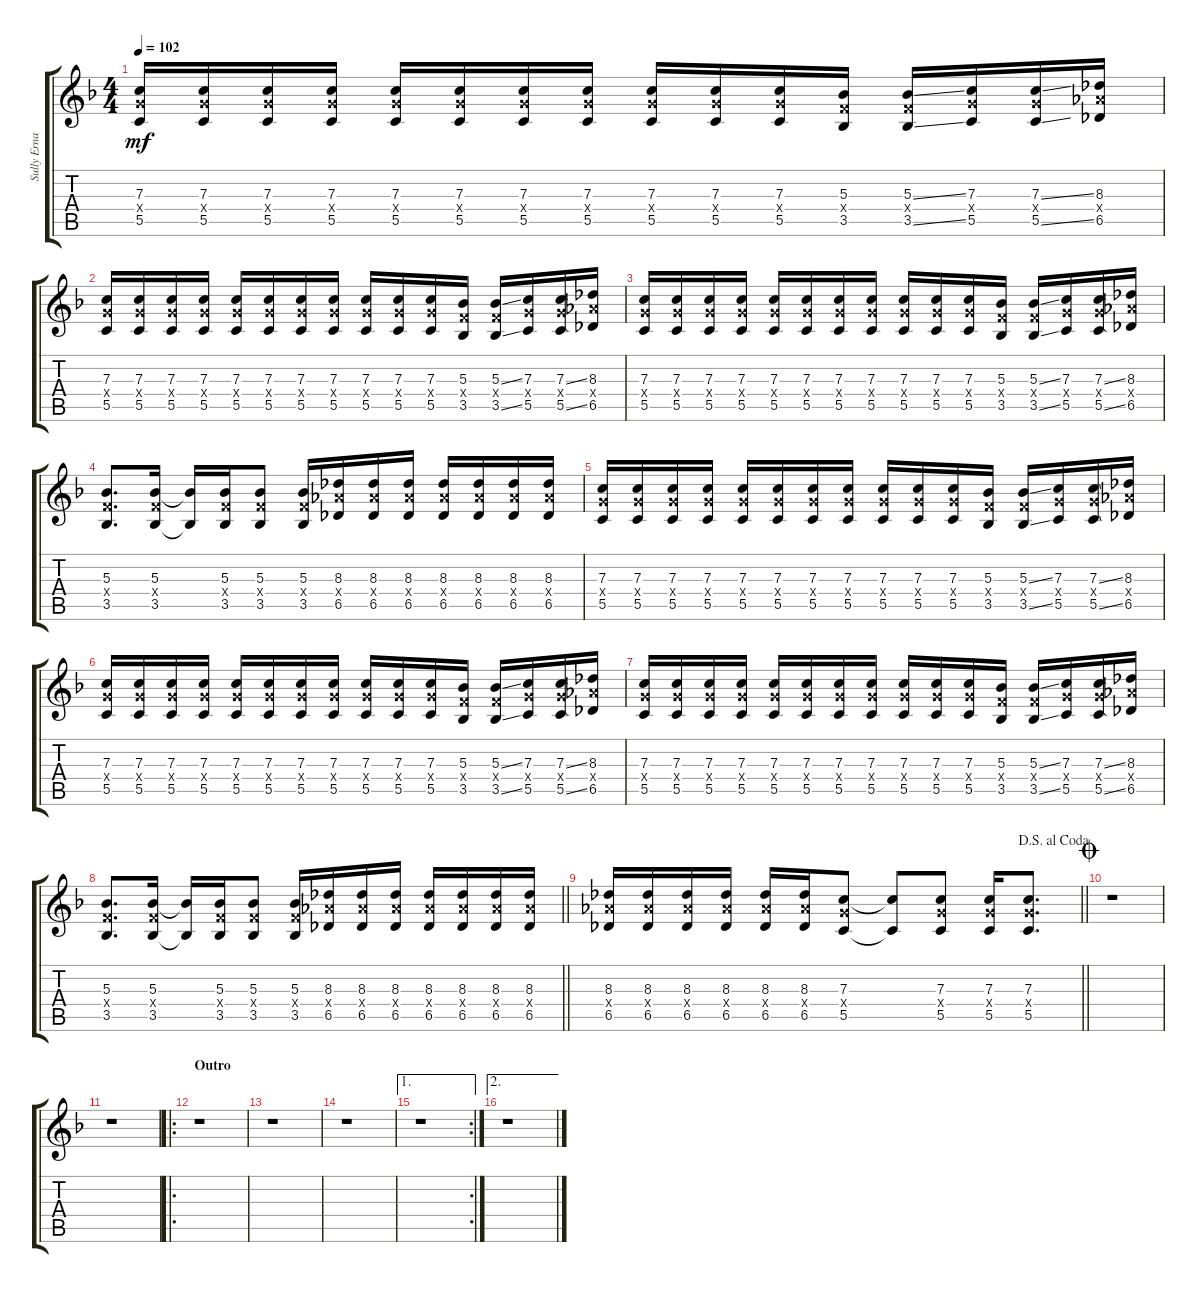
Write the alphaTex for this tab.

\track ("Sully Erna" "Sully Erna") {instrument distortionguitar}
\staff {score tabs}
\tuning (D4 A3 F3 C3 G2 C2) {hide}
\ts (4 4)
\tempo 102
\clef g2
\ks f
(7.3 7.4{x} 5.5).16{dy mf} (7.3 7.4{x} 5.5).16 (7.3 7.4{x} 5.5).16 (7.3 7.4{x} 5.5).16 (7.3 7.4{x} 5.5).16 (7.3 7.4{x} 5.5).16 (7.3 7.4{x} 5.5).16 (7.3 7.4{x} 5.5).16 (7.3 7.4{x} 5.5).16 (7.3 7.4{x} 5.5).16 (7.3 7.4{x} 5.5).16 (5.3 5.4{x} 3.5).16 (5.3{ss} 5.4{x} 3.5{ss}).16 (7.3 7.4{x} 5.5).16 (7.3{ss} 7.4{x} 5.5{ss}).16 (8.3 8.4{x} 6.5).16 |
(7.3 7.4{x} 5.5).16 (7.3 7.4{x} 5.5).16 (7.3 7.4{x} 5.5).16 (7.3 7.4{x} 5.5).16 (7.3 7.4{x} 5.5).16 (7.3 7.4{x} 5.5).16 (7.3 7.4{x} 5.5).16 (7.3 7.4{x} 5.5).16 (7.3 7.4{x} 5.5).16 (7.3 7.4{x} 5.5).16 (7.3 7.4{x} 5.5).16 (5.3 5.4{x} 3.5).16 (5.3{ss} 5.4{x} 3.5{ss}).16 (7.3 7.4{x} 5.5).16 (7.3{ss} 7.4{x} 5.5{ss}).16 (8.3 8.4{x} 6.5).16 |
(7.3 7.4{x} 5.5).16 (7.3 7.4{x} 5.5).16 (7.3 7.4{x} 5.5).16 (7.3 7.4{x} 5.5).16 (7.3 7.4{x} 5.5).16 (7.3 7.4{x} 5.5).16 (7.3 7.4{x} 5.5).16 (7.3 7.4{x} 5.5).16 (7.3 7.4{x} 5.5).16 (7.3 7.4{x} 5.5).16 (7.3 7.4{x} 5.5).16 (5.3 5.4{x} 3.5).16 (5.3{ss} 5.4{x} 3.5{ss}).16 (7.3 7.4{x} 5.5).16 (7.3{ss} 7.4{x} 5.5{ss}).16 (8.3 8.4{x} 6.5).16 |
(5.3 5.4{x} 3.5).8{d} (5.3 5.4{x} 3.5).16 (5.3{t} 3.5{t}).16 (5.3 5.4{x} 3.5).16 (5.3 5.4{x} 3.5).8 (5.3 5.4{x} 3.5).16 (8.3 8.4{x} 6.5).16 (8.3 8.4{x} 6.5).16 (8.3 8.4{x} 6.5).16 (8.3 8.4{x} 6.5).16 (8.3 8.4{x} 6.5).16 (8.3 8.4{x} 6.5).16 (8.3 8.4{x} 6.5).16 |
(7.3 7.4{x} 5.5).16 (7.3 7.4{x} 5.5).16 (7.3 7.4{x} 5.5).16 (7.3 7.4{x} 5.5).16 (7.3 7.4{x} 5.5).16 (7.3 7.4{x} 5.5).16 (7.3 7.4{x} 5.5).16 (7.3 7.4{x} 5.5).16 (7.3 7.4{x} 5.5).16 (7.3 7.4{x} 5.5).16 (7.3 7.4{x} 5.5).16 (5.3 5.4{x} 3.5).16 (5.3{ss} 5.4{x} 3.5{ss}).16 (7.3 7.4{x} 5.5).16 (7.3{ss} 7.4{x} 5.5{ss}).16 (8.3 8.4{x} 6.5).16 |
(7.3 7.4{x} 5.5).16 (7.3 7.4{x} 5.5).16 (7.3 7.4{x} 5.5).16 (7.3 7.4{x} 5.5).16 (7.3 7.4{x} 5.5).16 (7.3 7.4{x} 5.5).16 (7.3 7.4{x} 5.5).16 (7.3 7.4{x} 5.5).16 (7.3 7.4{x} 5.5).16 (7.3 7.4{x} 5.5).16 (7.3 7.4{x} 5.5).16 (5.3 5.4{x} 3.5).16 (5.3{ss} 5.4{x} 3.5{ss}).16 (7.3 7.4{x} 5.5).16 (7.3{ss} 7.4{x} 5.5{ss}).16 (8.3 8.4{x} 6.5).16 |
(7.3 7.4{x} 5.5).16 (7.3 7.4{x} 5.5).16 (7.3 7.4{x} 5.5).16 (7.3 7.4{x} 5.5).16 (7.3 7.4{x} 5.5).16 (7.3 7.4{x} 5.5).16 (7.3 7.4{x} 5.5).16 (7.3 7.4{x} 5.5).16 (7.3 7.4{x} 5.5).16 (7.3 7.4{x} 5.5).16 (7.3 7.4{x} 5.5).16 (5.3 5.4{x} 3.5).16 (5.3{ss} 5.4{x} 3.5{ss}).16 (7.3 7.4{x} 5.5).16 (7.3{ss} 7.4{x} 5.5{ss}).16 (8.3 8.4{x} 6.5).16 |
\barLineRight lightlight
(5.3 5.4{x} 3.5).8{d} (5.3 5.4{x} 3.5).16 (5.3{t} 3.5{t}).16 (5.3 5.4{x} 3.5).16 (5.3 5.4{x} 3.5).8 (5.3 5.4{x} 3.5).16 (8.3 8.4{x} 6.5).16 (8.3 8.4{x} 6.5).16 (8.3 8.4{x} 6.5).16 (8.3 8.4{x} 6.5).16 (8.3 8.4{x} 6.5).16 (8.3 8.4{x} 6.5).16 (8.3 8.4{x} 6.5).16 |
\jump dalsegnoalcoda
\barLineRight lightlight
(8.3 8.4{x} 6.5).16 (8.3 8.4{x} 6.5).16 (8.3 8.4{x} 6.5).16 (8.3 8.4{x} 6.5).16 (8.3 8.4{x} 6.5).16 (8.3 8.4{x} 6.5).16 (7.3 7.4{x} 5.5).8 (7.3{t} 5.5{t}).8 (7.3 7.4{x} 5.5).8 (7.3 7.4{x} 5.5).16 (7.3 7.4{x} 5.5).8{d} |
\jump coda
r.1 |
r.1 |
\ro
\section ("" "Outro")
r.1 |
r.1 |
r.1 |
\ae 1
\rc 2
r.1 |
\ae 2
r.1
